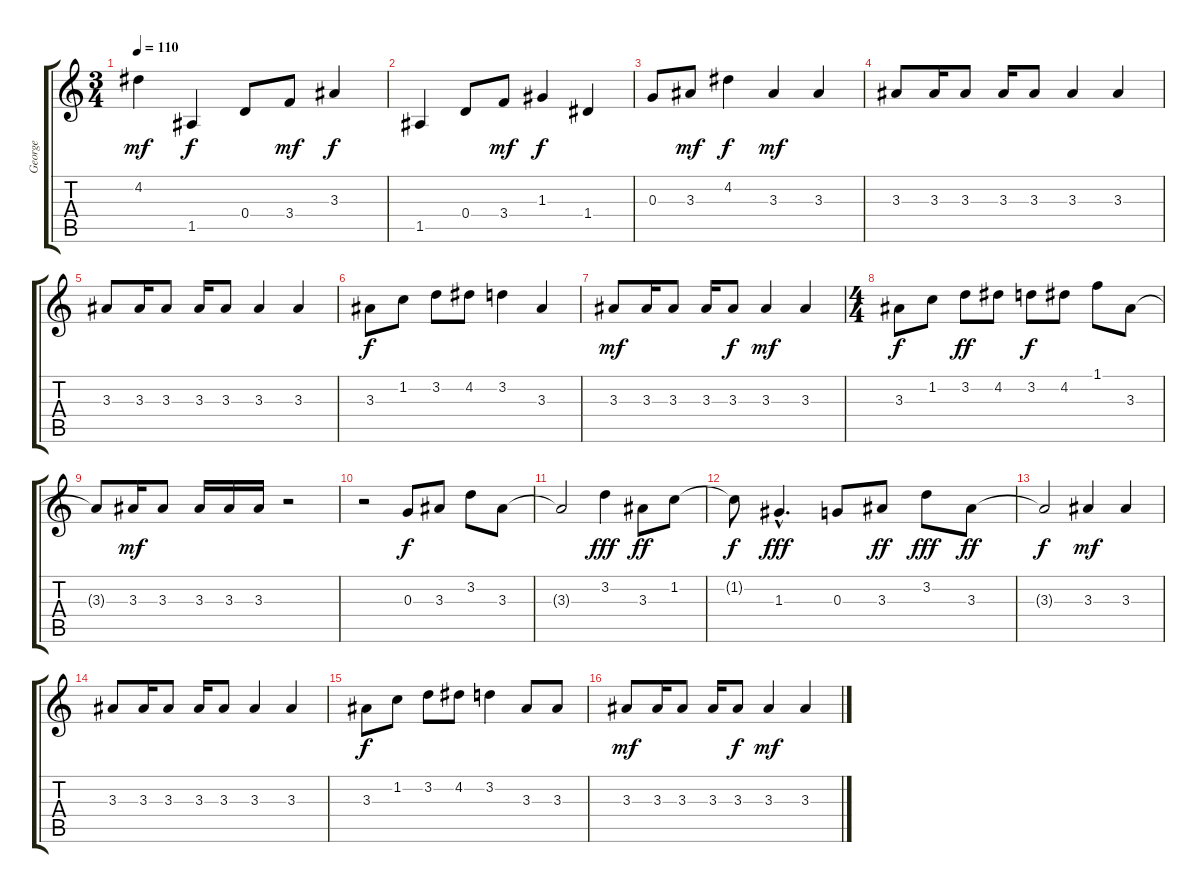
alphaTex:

\track ("George" "George") {instrument distortionguitar}
\staff {score tabs}
\tuning (E4 B3 G3 D3 A2 E2) {hide}
\ts (3 4)
\tempo 110
\clef g2
\ks c
4.2.4{dy mf} 1.5.4{dy f} 0.4.8 3.4.8{dy mf} 3.3.4{dy f} |
1.5.4 0.4.8 3.4.8{dy mf} 1.3.4{dy f} 1.4.4 |
0.3.8 3.3.8{dy mf} 4.2.4{dy f} 3.3.4{dy mf} 3.3.4 |
3.3.8 3.3.16 3.3.8 3.3.16 3.3.8 3.3.4 3.3.4 |
3.3.8 3.3.16 3.3.8 3.3.16 3.3.8 3.3.4 3.3.4 |
3.3.8{dy f} 1.2.8 3.2.8 4.2.8 3.2.4 3.3.4 |
3.3.8{dy mf} 3.3.16 3.3.8 3.3.16 3.3.8{dy f} 3.3.4{dy mf} 3.3.4 |
\ts (4 4)
3.3.8{dy f} 1.2.8 3.2.8{dy ff} 4.2.8 3.2.8{dy f} 4.2.8 1.1.8 3.3.8 |
3.3{t}.8 3.3.16{dy mf} 3.3.8 3.3.16 3.3.16 3.3.16 r.2 |
r.2 0.3.8{dy f} 3.3.8 3.2.8 3.3.8 |
3.3{t}.2 3.2.4{dy fff} 3.3.8{dy ff} 1.2.8 |
1.2{t}.8{dy f} 1.3{hac}.4{d dy fff} 0.3.8 3.3.8{dy ff} 3.2.8{dy fff} 3.3.8{dy ff} |
3.3{t}.2{dy f} 3.3.4{dy mf} 3.3.4 |
3.3.8 3.3.16 3.3.8 3.3.16 3.3.8 3.3.4 3.3.4 |
3.3.8{dy f} 1.2.8 3.2.8 4.2.8 3.2.4 3.3.8 3.3.8 |
3.3.8{dy mf} 3.3.16 3.3.8 3.3.16 3.3.8{dy f} 3.3.4{dy mf} 3.3.4
